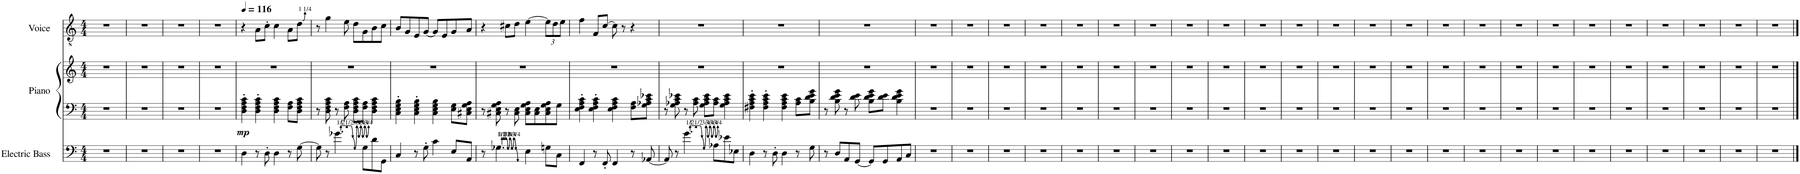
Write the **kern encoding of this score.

**kern	**kern	**kern	**dynam	**kern
*part3	*part2	*part2	*part2	*part1
*staff4	*staff3	*staff2	*staff2/3	*staff1
*I"Electric Bass	*I"Piano	*	*	*I"Voice
*I'El. B.	*I'Pno.	*	*	*I'Vo.
*clefF4	*clefF4	*clefG2	*	*clefGv2
*Trd7c12	*	*	*	*
*k[]	*k[]	*k[]	*	*k[]
*M4/4	*M4/4	*M4/4	*	*M4/4
=1	=1	=1	=1	=1
1r	1r	1r	.	1r
=2	=2	=2	=2	=2
1r	1r	1r	.	1r
=3	=3	=3	=3	=3
1r	1r	1r	.	1r
=4	=4	=4	=4	=4
1r	1r	1r	.	1r
=5	=5	=5	=5	=5
*	*	*	*	*MM116
!	!	!	!LO:DY:b=2	!
4D\	4D\' 4F\' 4A\' 4c\'	1r	mp	4r
8r	4D\' 4F\' 4A\' 4c\'	.	.	8A\L
8D'\	.	.	.	8c'\J
4D\	4D\ 4F\ 4A\ 4c\	.	.	4c\
8r	8F\ 8A\L	.	.	8A\L
[8G\	8D\ 8F\ 8A\ 8c\J	.	.	8d\J
=6	=6	=6	=6	=6
8G\]	8r	1r	.	8r
8r	8D\ 8F\ 8A\ 8c\	.	.	4g\
4.g-X\	8r	.	.	.
.	8F\ 8A\	.	.	8e\
.	8D\ 8F\ 8A\ 8c\L	.	.	8d\L
8G\L	8F\ 8A\J	.	.	8G\
8d\	4D\ 4F\ 4A\ 4c\	.	.	8B\
8GG\J	.	.	.	8c\J
=7	=7	=7	=7	=7
4C/	4C\' 4E\' 4G\' 4B\'	1r	.	8B/L
.	.	.	.	8G/
8r	4C\' 4E\' 4G\' 4B\'	.	.	8E/
8G'\	.	.	.	[8G/J
4c\	4C\ 4E\ 4G\ 4B\	.	.	8G/L]
.	.	.	.	8E/
8E/L	8E\ 8G\L	.	.	8G/
8AA/J	8C#X\ 8E\ 8G\ 8A\J	.	.	8A/J
=8	=8	=8	=8	=8
8r	8r	1r	.	4r
4.G-X\	8C#X\ 8E\ 8G\ 8A\	.	.	.
.	8r	.	.	8c#X\L
.	8C#\ 8E\	.	.	8d\J
4E\	8C#\ 8E\ 8G\ 8A\L	.	.	[4e\
.	8C#\ 8E\	.	.	.
*	*	*	*	*Xbrackettup
8Gn\L	8C#\ 8E\ 8G\ 8A\	.	.	12e\L]
.	.	.	.	12d\
8C\J	8G\J	.	.	.
.	.	.	.	12e\J
=9	=9	=9	=9	=9
4FF/	4E\' 4F\' 4A\' 4c\'	1r	.	4f\
8r	4E\' 4F\' 4A\' 4c\'	.	.	8F/L
8FF'/	.	.	.	[8c/J
4FF/	4E\ 4F\ 4A\ 4c\	.	.	8c\]
.	.	.	.	8r
8r	8F\ 8A\L	.	.	4r
[8AA-X/	8G\ 8A-X\ 8c\ 8e-X\J	.	.	.
=10	=10	=10	=10	=10
8AA-/]	8r	1r	.	1r
8r	8G\ 8A-X\ 8c\ 8e-X\	.	.	.
4.g\	8r	.	.	.
.	8A-\ 8c\	.	.	.
.	8G\ 8A-\ 8c\ 8e-\L	.	.	.
8A-X\L	8A-\ 8c\J	.	.	.
8e-X\	4G\ 4A-\ 4c\ 4e-\	.	.	.
8E-X\J	.	.	.	.
=11	=11	=11	=11	=11
4D\	4F#X\' 4A\' 4c\' 4e\'	1r	.	1r
8r	4F#\' 4A\' 4c\' 4e\'	.	.	.
8D'\	.	.	.	.
4D\	4F#\ 4A\ 4c\ 4e\	.	.	.
8r	8A\ 8c\L	.	.	.
8G\	8B\ 8d\ 8e\ 8g\J	.	.	.
=12	=12	=12	=12	=12
8r	8r	1r	.	1r
8D/L	8B\ 8d\ 8e\ 8g\	.	.	.
8AA/	8r	.	.	.
[8GG/J	8d\ 8e\	.	.	.
8GG/L]	8B\ 8d\ 8e\ 8g\L	.	.	.
8GG/	8d\ 8e\J	.	.	.
8AA/	4B\ 4d\ 4e\ 4g\	.	.	.
8C/J	.	.	.	.
=13	=13	=13	=13	=13
1r	1r	1r	.	1r
=14	=14	=14	=14	=14
1r	1r	1r	.	1r
=15	=15	=15	=15	=15
1r	1r	1r	.	1r
=16	=16	=16	=16	=16
1r	1r	1r	.	1r
=17	=17	=17	=17	=17
1r	1r	1r	.	1r
=18	=18	=18	=18	=18
1r	1r	1r	.	1r
=19	=19	=19	=19	=19
1r	1r	1r	.	1r
=20	=20	=20	=20	=20
1r	1r	1r	.	1r
=21	=21	=21	=21	=21
1r	1r	1r	.	1r
=22	=22	=22	=22	=22
1r	1r	1r	.	1r
=23	=23	=23	=23	=23
1r	1r	1r	.	1r
=24	=24	=24	=24	=24
1r	1r	1r	.	1r
=25	=25	=25	=25	=25
1r	1r	1r	.	1r
=26	=26	=26	=26	=26
1r	1r	1r	.	1r
=27	=27	=27	=27	=27
1r	1r	1r	.	1r
=28	=28	=28	=28	=28
1r	1r	1r	.	1r
=29	=29	=29	=29	=29
1r	1r	1r	.	1r
=30	=30	=30	=30	=30
1r	1r	1r	.	1r
=31	=31	=31	=31	=31
1r	1r	1r	.	1r
=32	=32	=32	=32	=32
1r	1r	1r	.	1r
=33	=33	=33	=33	=33
1r	1r	1r	.	1r
=34	=34	=34	=34	=34
1r	1r	1r	.	1r
=35	=35	=35	=35	=35
1r	1r	1r	.	1r
=36	=36	=36	=36	=36
1r	1r	1r	.	1r
==	==	==	==	==
*-	*-	*-	*-	*-
